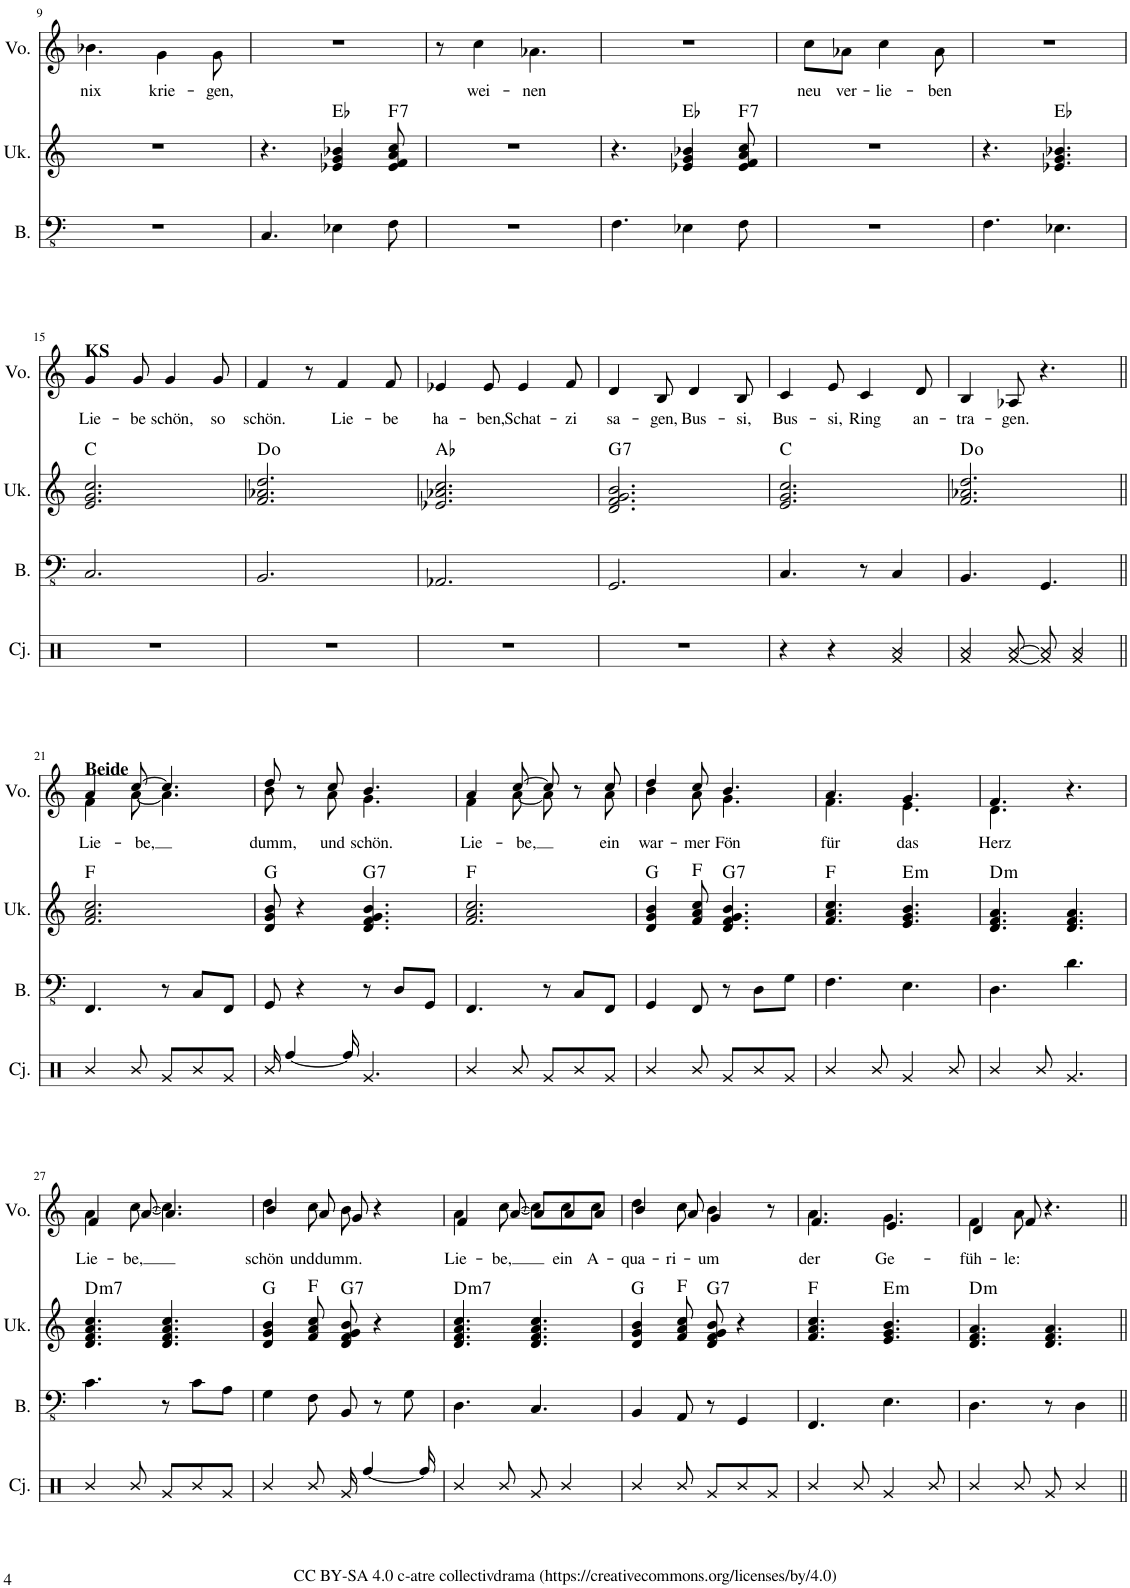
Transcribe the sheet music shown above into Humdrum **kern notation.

**kern	**kern	**harte	**kern	**text
*part3	*part2	*part2	*part1	*part1
*staff3	*staff2	*	*staff1	*staff1
*I"(Kontra-)Bass (Klavier, links)	*I"Ukulele (Klavier, rechts)	*	*I"Gesang	*
*I'B.	*I'Uk.	*	*I'G.	*
!!LO:PB:g=z
*clefFv4	*clefG2	*	*clefG2	*
*k[]	*k[]	*	*k[]	*
*M6/8	*M6/8	*	*M6/8	*
=9	=9	=9	=9	=9
*	*	*	*^	*
!	!	!	!	!	!LO:LY:b
2.r	2.r	.	4.ryy	4.b-X\	nix
!	!	!	!	!	!LO:LY:b
.	.	.	4ryy	4g\	krie-
!	!	!	!	!	!LO:LY:b
.	.	.	8ryy	8g\	-gen,
*	*	*	*v	*v	*
=10	=10	=10	=10	=10
4.CC/	4.r	.	2.r	.
4EE-X\	4e-X/ 4g/ 4b-X/	Eb:maj	.	.
!	!	!LO:H:kt=7	!	!
8FF\	8e-/ 8f/ 8a/ 8cc/	F:7	.	.
=11	=11	=11	=11	=11
*	*	*	*^	*
2.r	2.r	.	8r	8ryy	.
!	!	!	!	!	!LO:LY:b
.	.	.	4ryy	4cc\	wei-
!	!	!	!	!	!LO:LY:b
.	.	.	4.ryy	4.a-X\	-nen
*	*	*	*v	*v	*
=12	=12	=12	=12	=12
4.FF\	4.r	.	2.r	.
4EE-X\	4e-X/ 4g/ 4b-X/	Eb:maj	.	.
!	!	!LO:H:kt=7	!	!
8FF\	8e-/ 8f/ 8a/ 8cc/	F:7	.	.
=13	=13	=13	=13	=13
*	*	*	*^	*
2.r	2.r	.	8ryy	8ryy	.
!	!	!	!	!	!LO:LY:b
.	.	.	8ryy	8cc\L	neu
!	!	!	!	!	!LO:LY:b
.	.	.	8ryy	8a-X\J	ver-
!	!	!	!	!	!LO:LY:b
.	.	.	4ryy	4cc\	-lie-
!	!	!	!	!	!LO:LY:b
.	.	.	8ryy	8a-\	-ben
*	*	*	*v	*v	*
=14	=14	=14	=14	=14
4.FF\	4.r	.	2.r	.
4.EE-X\	4.e-X/ 4.g/ 4.b-X/	Eb:maj	.	.
!!LO:LB:g=z
=15	=15	=15	=15	=15
!	!	!	!LO:TX:a:B:t=KS	!
!	!	!	!	!LO:LY:b
2.CC/	2.e/ 2.g/ 2.cc/	C:maj	4g/	Lie-
!	!	!	!	!LO:LY:b
.	.	.	8g/	-be
!	!	!	!	!LO:LY:b
.	.	.	4g/	schön,
!	!	!	!	!LO:LY:b
.	.	.	8g/	so
=16	=16	=16	=16	=16
!	!	!	!	!LO:LY:b
2.BBB/	2.f/ 2.a-X/ 2.dd/	D:dim	4f/	schön.
.	.	.	8r	.
!	!	!	!	!LO:LY:b
.	.	.	4f/	Lie-
!	!	!	!	!LO:LY:b
.	.	.	8f/	-be
=17	=17	=17	=17	=17
!	!	!	!	!LO:LY:b
2.AAA-X/	2.e-X/ 2.a-X/ 2.cc/	Ab:maj	4e-X/	ha-
!	!	!	!	!LO:LY:b
.	.	.	8e-/	-ben,
!	!	!	!	!LO:LY:b
.	.	.	4e-/	Schat-
!	!	!	!	!LO:LY:b
.	.	.	8f/	-zi
=18	=18	=18	=18	=18
!	!	!LO:H:kt=7	!	!LO:LY:b
2.GGG/	2.d/ 2.f/ 2.g/ 2.b/	G:7	4d/	sa-
!	!	!	!	!LO:LY:b
.	.	.	8B/	-gen,
!	!	!	!	!LO:LY:b
.	.	.	4d/	Bus-
!	!	!	!	!LO:LY:b
.	.	.	8B/	-si,
=19	=19	=19	=19	=19
!	!	!	!	!LO:LY:b
4.CC/	2.e/ 2.g/ 2.cc/	C:maj	4c/	Bus-
!	!	!	!	!LO:LY:b
.	.	.	8e/	-si,
!	!	!	!	!LO:LY:b
8r	.	.	4c/	Ring
4CC/	.	.	.	.
!	!	!	!	!LO:LY:b
.	.	.	8d/	an-
=20	=20	=20	=20	=20
!	!	!	!	!LO:LY:b
4.BBB/	2.f/ 2.a-X/ 2.dd/	D:dim	4B/	-tra-
!	!	!	!	!LO:LY:b
.	.	.	8A-X/	-gen.
4.GGG/	.	.	4.r	.
!!LO:LB:g=z
=21||	=21||	=21||	=21||	=21||
!	!	!	!LO:TX:a:B:t=Beide	!
!	!	!	!	!LO:LY:b
*	*	*	*^	*
4.FFF/	2.f/ 2.a/ 2.cc/	F:maj	4a/	4f\	Lie-
!	!	!	!	!	!LO:LY:b
.	.	.	[8cc/	[8a\	-be,
8r	.	.	4.cc/]	4.a\]	.
8CC/L	.	.	.	.	.
8FFF/J	.	.	.	.	.
=22	=22	=22	=22	=22	=22
!	!	!	!	!	!LO:LY:b
8GGG/	8d/ 8g/ 8b/	G:maj	8dd/	8b\	dumm,
4r	4r	.	8r	8ryy	.
!	!	!	!	!	!LO:LY:b
.	.	.	8cc/	8a\	und
!	!	!LO:H:kt=7	!	!	!LO:LY:b
8r	4.d/ 4.f/ 4.g/ 4.b/	G:7	4.b/	4.g\	schön.
8DD/L	.	.	.	.	.
8GGG/J	.	.	.	.	.
=23	=23	=23	=23	=23	=23
!	!	!	!	!	!LO:LY:b
4.FFF/	2.f/ 2.a/ 2.cc/	F:maj	4a/	4f\	Lie-
!	!	!	!	!	!LO:LY:b
.	.	.	[8cc/	[8a\	-be,
8r	.	.	8cc/]	8a\]	.
8CC/L	.	.	8r	8ryy	.
!	!	!	!	!	!LO:LY:b
8FFF/J	.	.	8cc/	8a\	ein
=24	=24	=24	=24	=24	=24
!	!	!	!	!	!LO:LY:b
4GGG/	4d/ 4g/ 4b/	G:maj	4dd/	4b\	war-
!	!	!	!	!	!LO:LY:b
8FFF/	8f/ 8a/ 8cc/	F:maj	8cc/	8a\	-mer
!	!	!LO:H:kt=7	!	!	!LO:LY:b
8r	4.d/ 4.f/ 4.g/ 4.b/	G:7	4.b/	4.g\	Fön
8DD\L	.	.	.	.	.
8GG\J	.	.	.	.	.
=25	=25	=25	=25	=25	=25
!	!	!	!	!	!LO:LY:b
4.FF\	4.f/ 4.a/ 4.cc/	F:maj	4.a/	4.f\	für
!	!	!LO:H:kt=m	!	!	!LO:LY:b
4.EE\	4.e/ 4.g/ 4.b/	E:min	4.g/	4.e\	das
=26	=26	=26	=26	=26	=26
!	!	!LO:H:kt=m	!	!	!LO:LY:b
4.DD\	4.d/ 4.f/ 4.a/	D:min	4.f/	4.d\	Herz
4.D\	4.d/ 4.f/ 4.a/	.	4.r	4.ryy	.
!!LO:LB:g=z	!!
=27	=27	=27	=27	=27	=27
!	!	!LO:H:kt=m7	!	!	!LO:LY:b
4.C\	4.d/ 4.f/ 4.a/ 4.cc/	D:min7	4f/	4a\	Lie-
!	!	!	!	!	!LO:LY:b
.	.	.	[8a/	[8cc\	-be,
8r	4.d/ 4.f/ 4.a/ 4.cc/	.	4.a/]	4.cc\]	.
8C\L	.	.	.	.	.
8AA\J	.	.	.	.	.
=28	=28	=28	=28	=28	=28
!	!	!	!	!	!LO:LY:b
4GG\	4d/ 4g/ 4b/	G:maj	4b/	4dd\	schön
!	!	!	!	!	!LO:LY:b
8FF\	8f/ 8a/ 8cc/	F:maj	8a/	8cc\	und
!	!	!LO:H:kt=7	!	!	!LO:LY:b
8BBB/	8d/ 8f/ 8g/ 8b/	G:7	8g/	8b\	dumm.
8r	4r	.	4r	4ryy	.
8GG\	.	.	.	.	.
=29	=29	=29	=29	=29	=29
!	!	!LO:H:kt=m7	!	!	!LO:LY:b
4.DD\	4.d/ 4.f/ 4.a/ 4.cc/	D:min7	4f/	4a\	Lie-
!	!	!	!	!	!LO:LY:b
.	.	.	[8a/	[8cc\	-be,
4.CC/	4.d/ 4.f/ 4.a/ 4.cc/	.	8a/L]	8cc\L]	.
!	!	!	!	!	!LO:LY:b
.	.	.	8a/	8cc\	ein
!	!	!	!	!	!LO:LY:b
.	.	.	8a/J	8cc\J	A-
=30	=30	=30	=30	=30	=30
!	!	!	!	!	!LO:LY:b
4BBB/	4d/ 4g/ 4b/	G:maj	4b/	4dd\	-qua-
!	!	!	!	!	!LO:LY:b
8AAA/	8f/ 8a/ 8cc/	F:maj	8a/	8cc\	-ri-
!	!	!LO:H:kt=7	!	!	!LO:LY:b
8r	8d/ 8f/ 8g/ 8b/	G:7	4g/	4b\	-um
4GGG/	4r	.	.	.	.
.	.	.	8r	8ryy	.
=31	=31	=31	=31	=31	=31
!	!	!	!	!	!LO:LY:b
4.FFF/	4.f/ 4.a/ 4.cc/	F:maj	4.f/	4.a\	der
!	!	!LO:H:kt=m	!	!	!LO:LY:b
4.EE\	4.e/ 4.g/ 4.b/	E:min	4.e/	4.g\	Ge-
=32	=32	=32	=32	=32	=32
!	!	!LO:H:kt=m	!	!	!LO:LY:b
4.DD\	4.d/ 4.f/ 4.a/	D:min	4d/	4f\	-füh-
!	!	!	!	!	!LO:LY:b
.	.	.	8f/	8a\	-le:
8r	4.d/ 4.f/ 4.a/	.	4.r	4.ryy	.
4DD\	.	.	.	.	.
*	*	*	*v	*v	*
=||	=||	=||	=||	=||
*-	*-	*-	*-	*-
